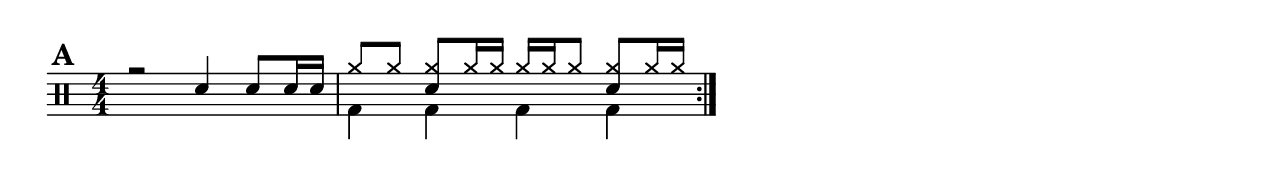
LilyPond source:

\version "2.18.0"

% ====== Drum notations customized
#(define md '(
  (ridecymbal   cross    #f  5)(ridebell     xcircle  #f  5)
  (crashcymbal  cross    #f  6)(splashcymbal harmonic #f  6)
  (pedalhihat   cross    #f -5)(hihat        cross    #f  5)
  (snare        default  #f  1)(sidestick    cross    #f  1)
  (lowmidtom    default  #f  0)(lowtom       default  #f -1)
  (hightom      default  #f  3)(bassdrum     default  #f -3)
))

% ====== Custom open and half-open ornamentation
pth = #'((moveto 1 0.4) (lineto 0 -0.4))
hop = \markup{\hspace #0.5 \draw-circle #.4 #0.1 ##f}
hhop = \markup{ \combine \hop \path #0.1 #pth }
act = \markup {\left-align \musicglyph #"scripts.sforzato"}

% ===== Stems Up voice
up = \drummode { 
  % Customizations
  \stemUp
  \slurDown
  \numericTimeSignature
  
  % Tempo and rehearsal marks
  \mark #1
  
  % Notes
  r2 sn4 sn8[ sn16 sn] |
  hh8[ hh] <hh sn>[ hh16 hh] hh[ hh hh8] <hh sn>[ hh16 hh]

  \bar ":|."
}

% ===== Stems Down voice
down = \drummode { 
  % Customizations
  \stemDown
  
  % Notes
  s1 |
  bd4 bd bd bd
}

% ====== Layout customizations
\score
{
  <<
    \set Score.markFormatter = #format-mark-circle-numbers
    \override Score.RehearsalMark #'X-offset = #0.5
    \new DrumStaff
    <<
      \set DrumStaff.drumStyleTable=#(alist->hash-table md)
      \new DrumVoice {\voiceOne \up}
      \new DrumVoice {\voiceTwo \down}
    >>
  >>
  
  \layout {\context {\Score \remove "Bar_number_engraver"}}
}

% ===== Page customizations
\paper{
  #(set-paper-size "letter")
  indent=#0
  line-width=#200
  oddFooterMarkup=##f
  oddHeaderMarkup=##f
  bookTitleMarkup = ##f
  scoreTitleMarkup = ##f
}
